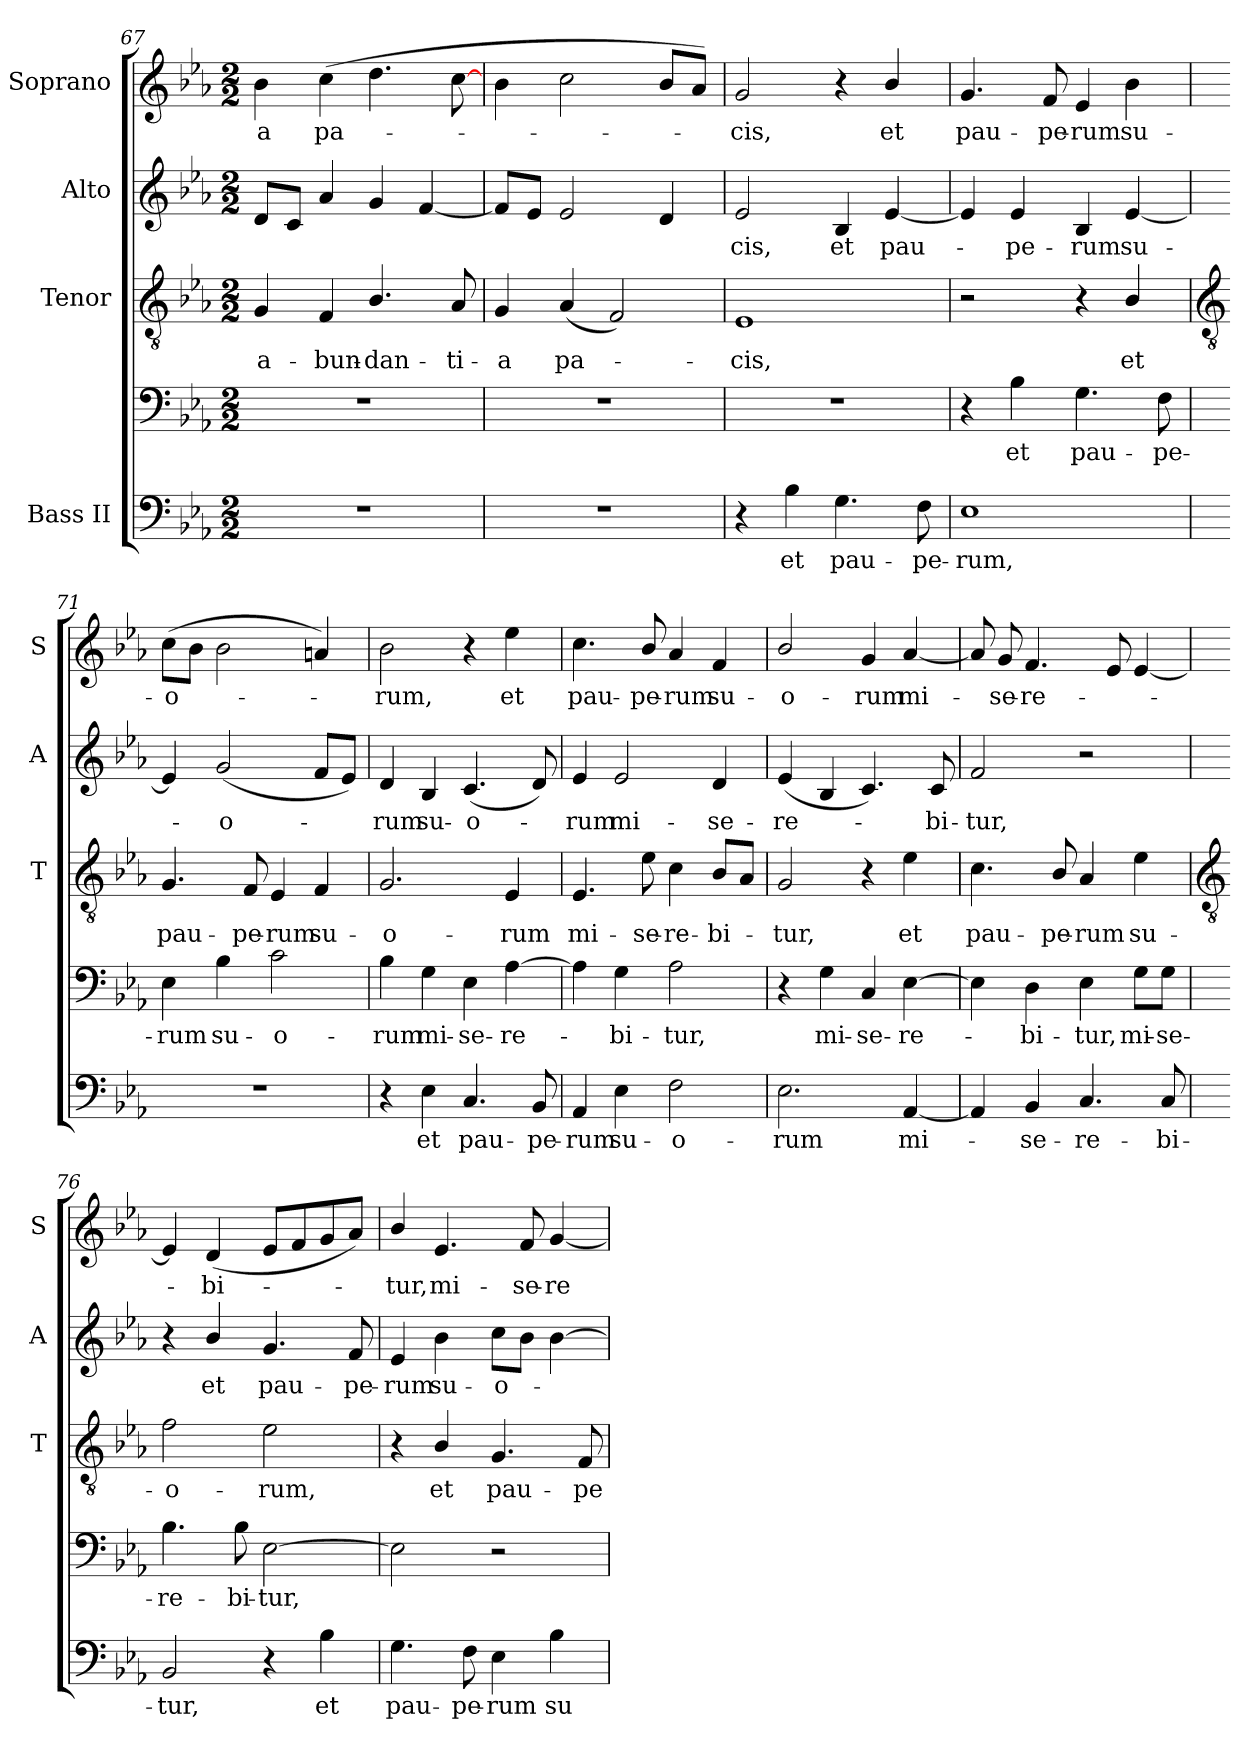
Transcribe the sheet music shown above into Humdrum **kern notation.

**kern	**text	**kern	**text	**kern	**text	**kern	**text	**kern	**text
*part4	*part4	*part4	*part4	*part3	*part3	*part2	*part2	*part1	*part1
*staff5	*staff5	*staff4	*staff4	*staff3	*staff3	*staff2	*staff2	*staff1	*staff1
*I"Bass II	*	*	*	*I"Tenor	*	*I"Alto	*	*I"Soprano	*
*	*	*	*	*I'T	*	*I'A	*	*I'S	*
*clefF4	*	*clefF4	*	*clefGv2	*	*clefG2	*	*clefG2	*
*k[b-e-a-]	*	*k[b-e-a-]	*	*k[b-e-a-]	*	*k[b-e-a-]	*	*k[b-e-a-]	*
*E-:	*	*E-:	*	*E-:	*	*E-:	*	*E-:	*
*M2/2	*	*M2/2	*	*M2/2	*	*M2/2	*	*M2/2	*
=67	=67	=67	=67	=67	=67	=67	=67	=67	=67
!	!	!	!	!	!LO:LY:b	!	!	!	!LO:LY:b
1r	.	1r	.	4G	a-	8dL	.	4b-	-a
.	.	.	.	.	.	8cJ	.	.	.
!	!	!	!	!	!LO:LY:b	!	!	!	!LO:LY:b
.	.	.	.	4F	-bun-	4a-	.	(<4cc	pa-
!	!	!	!	!	!LO:LY:b	!	!	!	!
.	.	.	.	4.B-/	-dan-	4g	.	4.dd	.
.	.	.	.	.	.	[4f	.	.	.
!	!	!	!	!	!LO:LY:b	!	!	!	!
.	.	.	.	8A-	-ti-	.	.	[8cc	.
=68	=68	=68	=68	=68	=68	=68	=68	=68	=68
!	!	!	!	!	!LO:LY:b	!	!	!	!
1r	.	1r	.	4G	-a	8fL]	.	4b-	.
.	.	.	.	.	.	8e-J	.	.	.
!	!	!	!	!	!LO:LY:b	!	!	!	!
.	.	.	.	(<4A-	pa-	2e-	.	2cc	.
.	.	.	.	2F)	.	.	.	.	.
.	.	.	.	.	.	4d	.	8b-L	.
.	.	.	.	.	.	.	.	8a-J)	.
=69	=69	=69	=69	=69	=69	=69	=69	=69	=69
!	!	!	!	!	!LO:LY:b	!	!LO:LY:b	!	!LO:LY:b
4r	.	1r	.	1E-	cis,	2e-	cis,	2g	cis,
!	!LO:LY:b	!	!	!	!	!	!	!	!
4B-	et	.	.	.	.	.	.	.	.
!	!LO:LY:b	!	!	!	!	!	!LO:LY:b	!	!
4.G	pau-	.	.	.	.	4B-	et	4r	.
!	!	!	!	!	!	!	!LO:LY:b	!	!LO:LY:b
.	.	.	.	.	.	[4e-	pau-	4b-/	et
!	!LO:LY:b	!	!	!	!	!	!	!	!
8F	-pe-	.	.	.	.	.	.	.	.
=70	=70	=70	=70	=70	=70	=70	=70	=70	=70
!	!LO:LY:b	!	!	!	!	!	!	!	!LO:LY:b
1E-	-rum,	4r	.	2r	.	4e-]	.	4.g	pau-
!	!	!	!LO:LY:b	!	!	!	!LO:LY:b	!	!
.	.	4B-	-et	.	.	4e-	pe-	.	.
!	!	!	!	!	!	!	!	!	!LO:LY:b
.	.	.	.	.	.	.	.	8f	-pe-
!	!	!	!LO:LY:b	!	!	!	!LO:LY:b	!	!LO:LY:b
.	.	4.G	pau-	4r	.	4B-	-rum	4e-	-rum
!	!	!	!	!	!LO:LY:b	!	!LO:LY:b	!	!LO:LY:b
.	.	.	.	4B-/	et	[4e-	su-	4b-	su-
!	!	!	!LO:LY:b	!	!	!	!	!	!
.	.	8F	-pe-	.	.	.	.	.	.
!!LO:LB:g=z
=71	=71	=71	=71	=71	=71	=71	=71	=71	=71
*	*	*	*	*clefGv2	*	*	*	*	*
!	!	!	!LO:LY:b	!	!LO:LY:b	!	!	!	!LO:LY:b
1r	.	4E-	rum	4.G	pau-	4e-]	.	(>8ccL	-o-
.	.	.	.	.	.	.	.	8b-J	.
!	!	!	!LO:LY:b	!	!	!	!LO:LY:b	!	!
.	.	4B-	su-	.	.	(<2g	o-	2b-	.
!	!	!	!	!	!LO:LY:b	!	!	!	!
.	.	.	.	8F	-pe-	.	.	.	.
!	!	!	!LO:LY:b	!	!LO:LY:b	!	!	!	!
.	.	2c	-o-	4E-	-rum	.	.	.	.
!	!	!	!	!	!LO:LY:b	!	!	!	!
.	.	.	.	4F	su-	8fL	.	4an)	.
.	.	.	.	.	.	8e-J)	.	.	.
=72	=72	=72	=72	=72	=72	=72	=72	=72	=72
!	!	!	!LO:LY:b	!	!LO:LY:b	!	!LO:LY:b	!	!LO:LY:b
4r	.	4B-	-rum	2.G	-o-	4d	rum	2b-	rum,
!	!LO:LY:b	!	!LO:LY:b	!	!	!	!LO:LY:b	!	!
4E-	et	4G	mi-	.	.	4B-	su-	.	.
!	!LO:LY:b	!	!LO:LY:b	!	!	!	!LO:LY:b	!	!
4.C	pau-	4E-	-se-	.	.	(<4.c	-o-	4r	.
!	!	!	!LO:LY:b	!	!LO:LY:b	!	!	!	!LO:LY:b
.	.	[4A-	-re-	4E-	-rum	.	.	4ee-	et
!	!LO:LY:b	!	!	!	!	!	!	!	!
8BB-	-pe-	.	.	.	.	8d)	.	.	.
=73	=73	=73	=73	=73	=73	=73	=73	=73	=73
!	!LO:LY:b	!	!	!	!LO:LY:b	!	!LO:LY:b	!	!LO:LY:b
4AA-	rum	4A-]	.	4.E-	mi-	4e-	rum	4.cc	pau-
!	!LO:LY:b	!	!LO:LY:b	!	!	!	!LO:LY:b	!	!
4E-	su-	4G	-bi-	.	.	2e-	mi-	.	.
!	!	!	!	!	!LO:LY:b	!	!	!	!LO:LY:b
.	.	.	.	8e-	-se-	.	.	8b-/	-pe-
!	!LO:LY:b	!	!LO:LY:b	!	!LO:LY:b	!	!	!	!LO:LY:b
2F	-o-	2A-	-tur,	4c	-re-	.	.	4a-	-rum
!	!	!	!	!	!LO:LY:b	!	!LO:LY:b	!	!LO:LY:b
.	.	.	.	8B-L	-bi-	4d	-se-	4f	su-
.	.	.	.	8A-J	.	.	.	.	.
=74	=74	=74	=74	=74	=74	=74	=74	=74	=74
!	!LO:LY:b	!	!	!	!LO:LY:b	!	!LO:LY:b	!	!LO:LY:b
2.E-	rum	4r	.	2G	tur,	(<4e-	-re-	2b-/	-o-
!	!	!	!LO:LY:b	!	!	!	!	!	!
.	.	4G	-mi-	.	.	4B-	.	.	.
!	!	!	!LO:LY:b	!	!	!	!	!	!LO:LY:b
.	.	4C	-se-	4r	.	4.c)	.	4g	-rum
!	!LO:LY:b	!	!LO:LY:b	!	!LO:LY:b	!	!	!	!LO:LY:b
[4AA-	mi-	[4E-	-re-	4e-	et	.	.	[4a-	mi-
!	!	!	!	!	!	!	!LO:LY:b	!	!
.	.	.	.	.	.	8c	bi-	.	.
=75	=75	=75	=75	=75	=75	=75	=75	=75	=75
!	!	!	!	!	!LO:LY:b	!	!LO:LY:b	!	!
4AA-]	.	4E-]	.	4.c	pau-	2f	-tur,	8a-]	.
!	!	!	!	!	!	!	!	!	!LO:LY:b
.	.	.	.	.	.	.	.	8g	se-
!	!LO:LY:b	!	!LO:LY:b	!	!	!	!	!	!LO:LY:b
4BB-	-se-	4D	bi-	.	.	.	.	4.f	-re-
!	!	!	!	!	!LO:LY:b	!	!	!	!
.	.	.	.	8B-/	-pe-	.	.	.	.
!	!LO:LY:b	!	!LO:LY:b	!	!LO:LY:b	!	!	!	!
4.C	-re-	4E-	-tur,	4A-	-rum	2r	.	.	.
.	.	.	.	.	.	.	.	8e-	.
!	!	!	!LO:LY:b	!	!LO:LY:b	!	!	!	!
.	.	8G\L	mi-	4e-	su-	.	.	[4e-	.
!	!LO:LY:b	!	!LO:LY:b	!	!	!	!	!	!
8C	-bi-	8G\J	-se-	.	.	.	.	.	.
!!LO:LB:g=z
=76	=76	=76	=76	=76	=76	=76	=76	=76	=76
*	*	*	*	*clefGv2	*	*	*	*	*
!	!LO:LY:b	!	!LO:LY:b	!	!LO:LY:b	!	!	!	!
2BB-	tur,	4.B-	-re-	2f	-o-	4r	.	4e-]	.
!	!	!	!	!	!	!	!LO:LY:b	!	!LO:LY:b
.	.	.	.	.	.	4b-/	et	(<4d	bi-
!	!	!	!LO:LY:b	!	!	!	!	!	!
.	.	8B-	-bi-	.	.	.	.	.	.
!	!	!	!LO:LY:b	!	!LO:LY:b	!	!LO:LY:b	!	!
4r	.	[2E-	-tur,	2e-	-rum,	4.g	pau-	8e-L	.
.	.	.	.	.	.	.	.	8f	.
!	!LO:LY:b	!	!	!	!	!	!	!	!
4B-	et	.	.	.	.	.	.	8g	.
!	!	!	!	!	!	!	!LO:LY:b	!	!
.	.	.	.	.	.	8f	-pe-	8a-J)	.
=77	=77	=77	=77	=77	=77	=77	=77	=77	=77
!	!LO:LY:b	!	!	!	!	!	!LO:LY:b	!	!LO:LY:b
4.G	pau-	2E-]	.	4r	.	4e-	-rum	4b-/	tur,
!	!	!	!	!	!LO:LY:b	!	!LO:LY:b	!	!LO:LY:b
.	.	.	.	4B-/	et	4b-	su-	4.e-	mi-
!	!LO:LY:b	!	!	!	!	!	!	!	!
8F	-pe-	.	.	.	.	.	.	.	.
!	!LO:LY:b	!	!	!	!LO:LY:b	!	!LO:LY:b	!	!
4E-	-rum	2r	.	4.G/	pau-	8ccL	-o-	.	.
!	!	!	!	!	!	!	!	!	!LO:LY:b
.	.	.	.	.	.	8b-J	.	8f	-se-
!	!LO:LY:b	!	!	!	!	!	!	!	!LO:LY:b
4B-	su-	.	.	.	.	[4b-	.	[4g	-re-
!	!	!	!	!	!LO:LY:b	!	!	!	!
.	.	.	.	8F	-pe-	.	.	.	.
=	=	=	=	=	=	=	=	=	=
*-	*-	*-	*-	*-	*-	*-	*-	*-	*-
